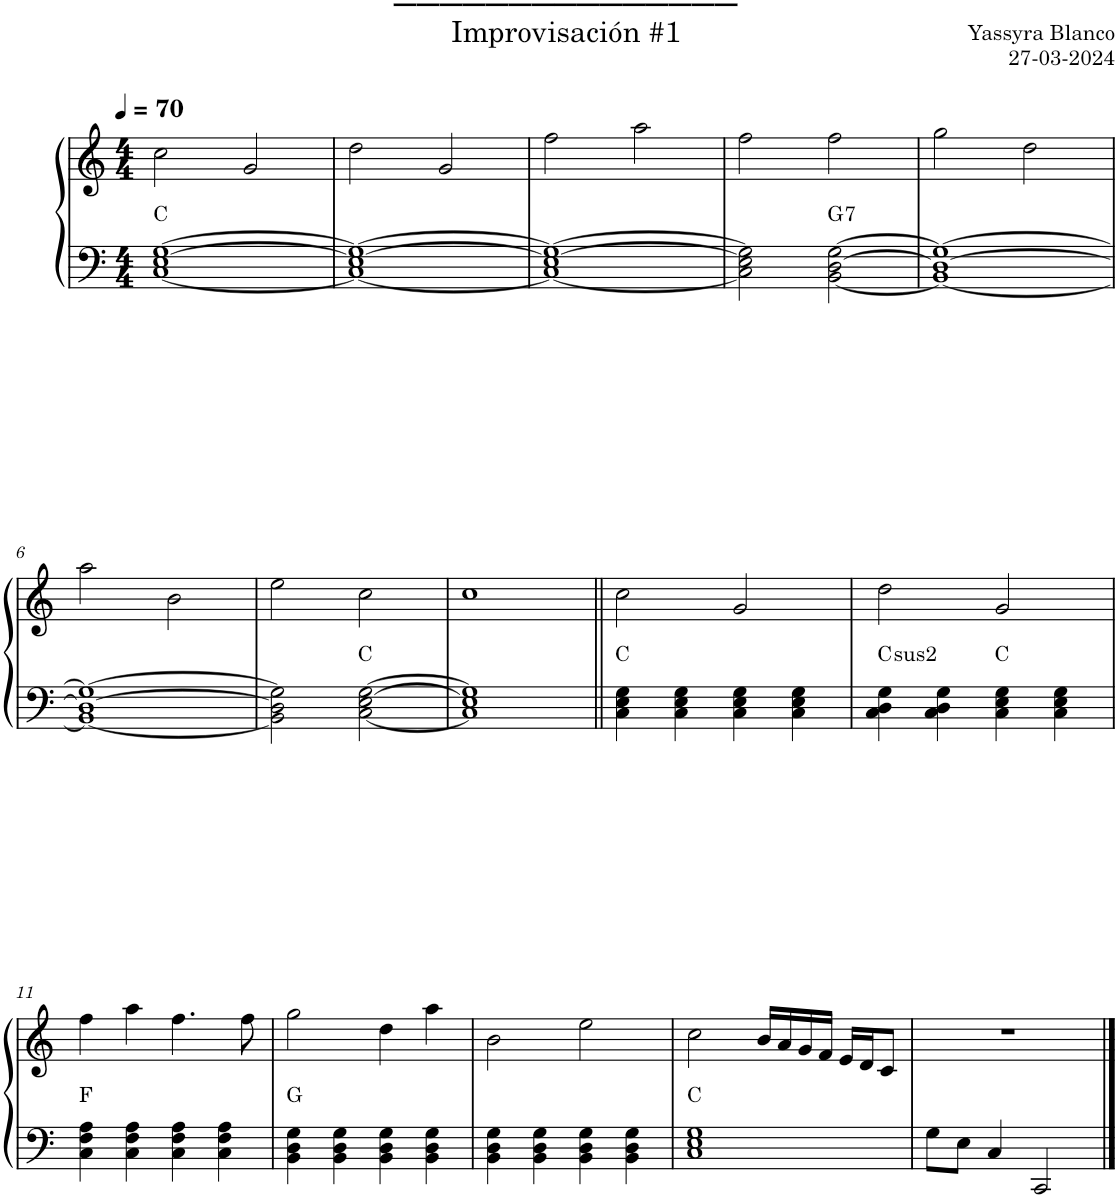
**kern	**kern	**harte
*part1	*part1	*part1
*staff2	*staff1	*
*I"Piano	*	*
*I'Pno.	*	*
*clefF4	*clefG2	*
*k[]	*k[]	*
*M4/4	*M4/4	*
*MM70	*MM70	*
=1	=1	=1
[1C [1E [1G	2cc\	C:maj
.	2g/	.
=2	=2	=2
1C_ 1E_ 1G_	2dd\	.
.	2g/	.
=3	=3	=3
1C_ 1E_ 1G_	2ff\	.
.	2aa\	.
=4	=4	=4
2C\] 2E\] 2G\]	2ff\	.
!	!	!LO:H:kt=7
[2BB\ [2D\ [2G\	2ff\	G:7
=5	=5	=5
1BB_ 1D_ 1G_	2gg\	.
.	2dd\	.
!!LO:LB:g=z
=6	=6	=6
1BB_ 1D_ 1G_	2aa\	.
.	2b\	.
=7	=7	=7
2BB\] 2D\] 2G\]	2ee\	.
[2C\ [2E\ [2G\	2cc\	C:maj
=8	=8	=8
1C] 1E] 1G]	1cc	.
=9||	=9||	=9||
4C\ 4E\ 4G\	2cc\	C:maj
4C\ 4E\ 4G\	.	.
4C\ 4E\ 4G\	2g/	.
4C\ 4E\ 4G\	.	.
=10	=10	=10
!	!	!LO:H:kt=2
4C\ 4D\ 4G\	2dd\	C:(1,2,5)
4C\ 4D\ 4G\	.	.
4C\ 4E\ 4G\	2g/	C:maj
4C\ 4E\ 4G\	.	.
!!LO:LB:g=z
=11	=11	=11
4C\ 4F\ 4A\	4ff\	F:maj
4C\ 4F\ 4A\	4aa\	.
4C\ 4F\ 4A\	4.ff\	.
4C\ 4F\ 4A\	.	.
.	8ff\	.
=12	=12	=12
4BB\ 4D\ 4G\	2gg\	G:maj
4BB\ 4D\ 4G\	.	.
4BB\ 4D\ 4G\	4dd\	.
4BB\ 4D\ 4G\	4aa\	.
=13	=13	=13
4BB\ 4D\ 4G\	2b\	.
4BB\ 4D\ 4G\	.	.
4BB\ 4D\ 4G\	2ee\	.
4BB\ 4D\ 4G\	.	.
=14	=14	=14
1C 1E 1G	2cc\	C:maj
.	16b/LL	.
.	16a/	.
.	16g/	.
.	16f/JJ	.
.	16e/LL	.
.	16d/J	.
.	8c/J	.
=15	=15	=15
8G\L	1r	.
8E\J	.	.
4C/	.	.
2CC/	.	.
==	==	==
*-	*-	*-
